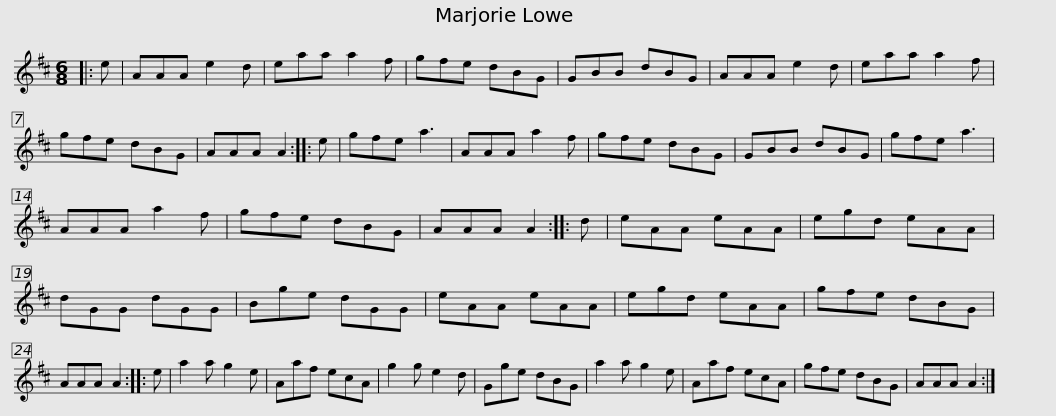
X:1
L:1/8
M:6/8
I:linebreak $
K:D
V:1 treble
V:1
|: e | AAA e2 d | eaa a2 f | gfe dBG | GBB dBG | %5
 AAA e2 d | eaa a2 f | gfe dBG |$ AAA A2 :: e | %10
 gfe a3 | AAA a2 f | gfe dBG | GBB dBG | gfe a3 | %15
 AAA a2 f | gfe dBG |$ AAA A2 :: d | eAA eAA | %20
 egd eAA | dGG dGG | Bge dGG | eAA eAA | egd eAA |$ %25
 gfe dBG | AAA A2 :: e | a2 a g2 e | Aaf ecA | %30
 g2 g e2 d | Gge dBG | a2 a g2 e | Aaf ecA |$ gfe dBG | %35
 AAA A2 :| %36
